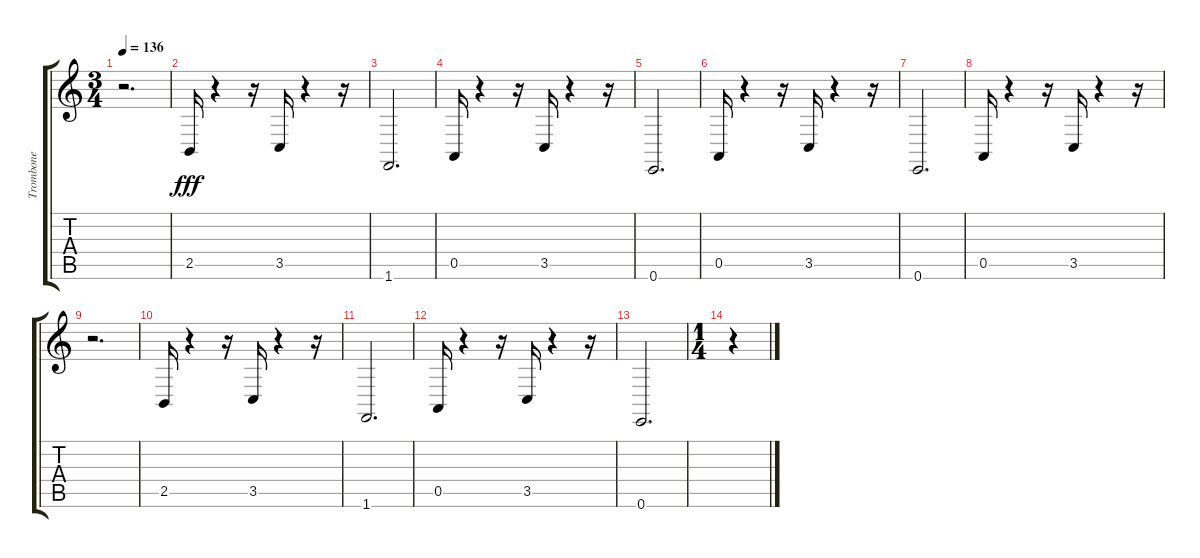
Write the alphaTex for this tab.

\track ("Trombone" "Trombone") {instrument trombone}
\staff {score tabs}
\tuning (E4 B3 G3 D3 A2 E2) {hide}
\ts (3 4)
\tempo 136
\clef g2
\ks c
r.2{d dy fff} |
2.5.16 r.4 r.16 3.5.16 r.4 r.16 |
1.6.2{d} |
0.5.16 r.4 r.16 3.5.16 r.4 r.16 |
0.6.2{d} |
0.5.16 r.4 r.16 3.5.16 r.4 r.16 |
0.6.2{d} |
0.5.16 r.4 r.16 3.5.16 r.4 r.16 |
r.2{d} |
2.5.16{volume 12} r.4 r.16 3.5.16{volume 10} r.4 r.16 |
1.6.2{d volume 8} |
0.5.16{volume 4} r.4 r.16 3.5.16{volume 2} r.4 r.16 |
0.6.2{d volume 1} |
\ts (1 4)
r.4
